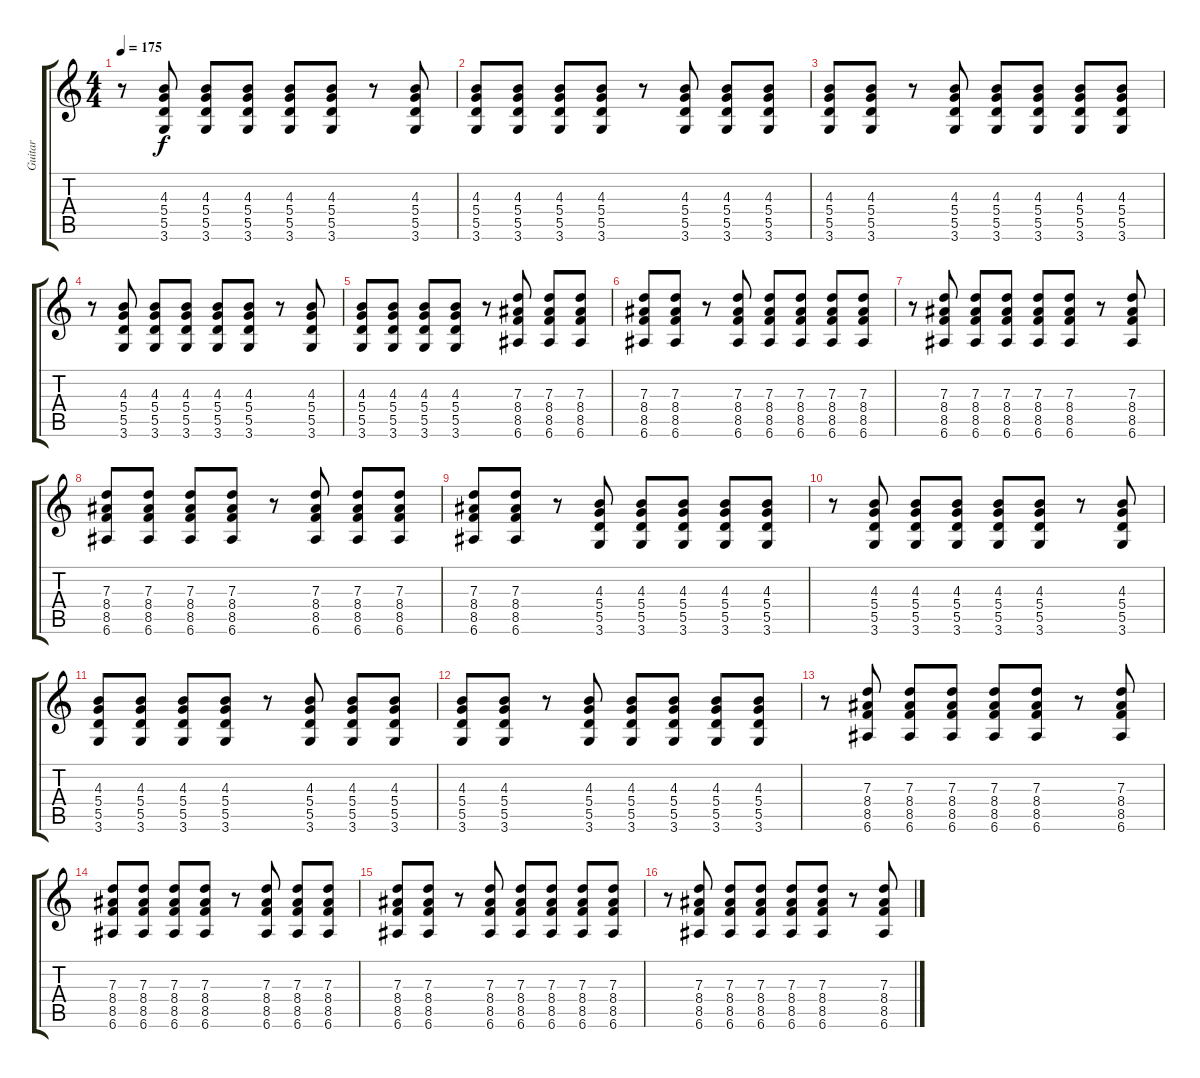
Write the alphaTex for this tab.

\track ("Guitar" "Guitar") {instrument acousticguitarsteel}
\staff {score tabs}
\tuning (E4 B3 G3 D3 A2 E2) {hide}
\ts (4 4)
\tempo 175
\clef g2
\ks c
r.8{dy f} (4.3 5.4 5.5 3.6).8 (4.3 5.4 5.5 3.6).8 (4.3 5.4 5.5 3.6).8 (4.3 5.4 5.5 3.6).8 (4.3 5.4 5.5 3.6).8 r.8 (4.3 5.4 5.5 3.6).8 |
(4.3 5.4 5.5 3.6).8 (4.3 5.4 5.5 3.6).8 (4.3 5.4 5.5 3.6).8 (4.3 5.4 5.5 3.6).8 r.8 (4.3 5.4 5.5 3.6).8 (4.3 5.4 5.5 3.6).8 (4.3 5.4 5.5 3.6).8 |
(4.3 5.4 5.5 3.6).8 (4.3 5.4 5.5 3.6).8 r.8 (4.3 5.4 5.5 3.6).8 (4.3 5.4 5.5 3.6).8 (4.3 5.4 5.5 3.6).8 (4.3 5.4 5.5 3.6).8 (4.3 5.4 5.5 3.6).8 |
r.8 (4.3 5.4 5.5 3.6).8 (4.3 5.4 5.5 3.6).8 (4.3 5.4 5.5 3.6).8 (4.3 5.4 5.5 3.6).8 (4.3 5.4 5.5 3.6).8 r.8 (4.3 5.4 5.5 3.6).8 |
(4.3 5.4 5.5 3.6).8 (4.3 5.4 5.5 3.6).8 (4.3 5.4 5.5 3.6).8 (4.3 5.4 5.5 3.6).8 r.8 (7.3 8.4 8.5 6.6).8 (7.3 8.4 8.5 6.6).8 (7.3 8.4 8.5 6.6).8 |
(7.3 8.4 8.5 6.6).8 (7.3 8.4 8.5 6.6).8 r.8 (7.3 8.4 8.5 6.6).8 (7.3 8.4 8.5 6.6).8 (7.3 8.4 8.5 6.6).8 (7.3 8.4 8.5 6.6).8 (7.3 8.4 8.5 6.6).8 |
r.8 (7.3 8.4 8.5 6.6).8 (7.3 8.4 8.5 6.6).8 (7.3 8.4 8.5 6.6).8 (7.3 8.4 8.5 6.6).8 (7.3 8.4 8.5 6.6).8 r.8 (7.3 8.4 8.5 6.6).8 |
(7.3 8.4 8.5 6.6).8 (7.3 8.4 8.5 6.6).8 (7.3 8.4 8.5 6.6).8 (7.3 8.4 8.5 6.6).8 r.8 (7.3 8.4 8.5 6.6).8 (7.3 8.4 8.5 6.6).8 (7.3 8.4 8.5 6.6).8 |
(7.3 8.4 8.5 6.6).8 (7.3 8.4 8.5 6.6).8 r.8 (4.3 5.4 5.5 3.6).8 (4.3 5.4 5.5 3.6).8 (4.3 5.4 5.5 3.6).8 (4.3 5.4 5.5 3.6).8 (4.3 5.4 5.5 3.6).8 |
r.8 (4.3 5.4 5.5 3.6).8 (4.3 5.4 5.5 3.6).8 (4.3 5.4 5.5 3.6).8 (4.3 5.4 5.5 3.6).8 (4.3 5.4 5.5 3.6).8 r.8 (4.3 5.4 5.5 3.6).8 |
(4.3 5.4 5.5 3.6).8 (4.3 5.4 5.5 3.6).8 (4.3 5.4 5.5 3.6).8 (4.3 5.4 5.5 3.6).8 r.8 (4.3 5.4 5.5 3.6).8 (4.3 5.4 5.5 3.6).8 (4.3 5.4 5.5 3.6).8 |
(4.3 5.4 5.5 3.6).8 (4.3 5.4 5.5 3.6).8 r.8 (4.3 5.4 5.5 3.6).8 (4.3 5.4 5.5 3.6).8 (4.3 5.4 5.5 3.6).8 (4.3 5.4 5.5 3.6).8 (4.3 5.4 5.5 3.6).8 |
r.8 (7.3 8.4 8.5 6.6).8 (7.3 8.4 8.5 6.6).8 (7.3 8.4 8.5 6.6).8 (7.3 8.4 8.5 6.6).8 (7.3 8.4 8.5 6.6).8 r.8 (7.3 8.4 8.5 6.6).8 |
(7.3 8.4 8.5 6.6).8 (7.3 8.4 8.5 6.6).8 (7.3 8.4 8.5 6.6).8 (7.3 8.4 8.5 6.6).8 r.8 (7.3 8.4 8.5 6.6).8 (7.3 8.4 8.5 6.6).8 (7.3 8.4 8.5 6.6).8 |
(7.3 8.4 8.5 6.6).8 (7.3 8.4 8.5 6.6).8 r.8 (7.3 8.4 8.5 6.6).8 (7.3 8.4 8.5 6.6).8 (7.3 8.4 8.5 6.6).8 (7.3 8.4 8.5 6.6).8 (7.3 8.4 8.5 6.6).8 |
r.8 (7.3 8.4 8.5 6.6).8 (7.3 8.4 8.5 6.6).8 (7.3 8.4 8.5 6.6).8 (7.3 8.4 8.5 6.6).8 (7.3 8.4 8.5 6.6).8 r.8 (7.3 8.4 8.5 6.6).8
